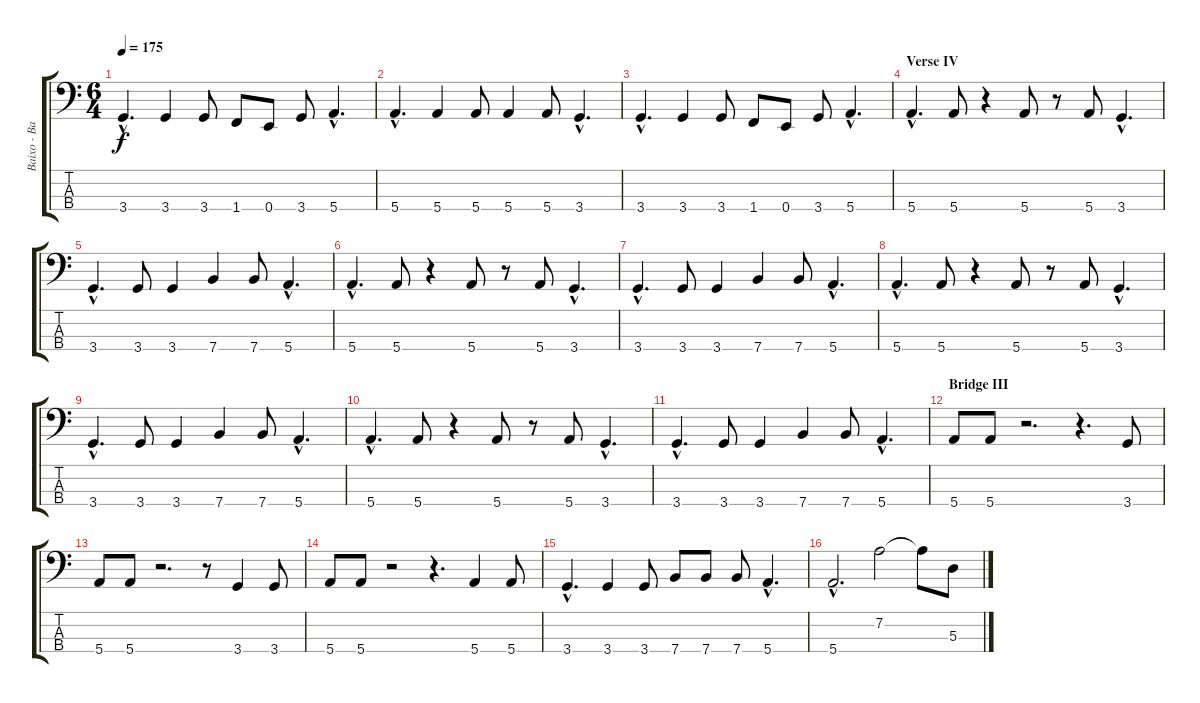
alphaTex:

\track ("Baixo - Bass" "Baixo - Ba") {instrument electricbassfinger}
\staff {score tabs}
\tuning (G2 D2 A1 E1) {hide}
\ts (6 4)
\tempo 175
\clef f4
\ks c
3.4{hac}.4{d dy f} 3.4.4 3.4.8 1.4.8 0.4.8 3.4.8 5.4{hac}.4{d} |
5.4{hac}.4{d} 5.4.4 5.4.8 5.4.4 5.4.8 3.4{hac}.4{d} |
3.4{hac}.4{d} 3.4.4 3.4.8 1.4.8 0.4.8 3.4.8 5.4{hac}.4{d} |
\section ("" "Verse IV")
5.4{hac}.4{d} 5.4.8 r.4 5.4.8 r.8 5.4.8 3.4{hac}.4{d} |
3.4{hac}.4{d} 3.4.8 3.4.4 7.4.4 7.4.8 5.4{hac}.4{d} |
5.4{hac}.4{d} 5.4.8 r.4 5.4.8 r.8 5.4.8 3.4{hac}.4{d} |
3.4{hac}.4{d} 3.4.8 3.4.4 7.4.4 7.4.8 5.4{hac}.4{d} |
5.4{hac}.4{d} 5.4.8 r.4 5.4.8 r.8 5.4.8 3.4{hac}.4{d} |
3.4{hac}.4{d} 3.4.8 3.4.4 7.4.4 7.4.8 5.4{hac}.4{d} |
5.4{hac}.4{d} 5.4.8 r.4 5.4.8 r.8 5.4.8 3.4{hac}.4{d} |
3.4{hac}.4{d} 3.4.8 3.4.4 7.4.4 7.4.8 5.4{hac}.4{d} |
\section ("" "Bridge III")
5.4.8 5.4.8 r.2{d} r.4{d} 3.4.8 |
5.4.8 5.4.8 r.2{d} r.8 3.4.4 3.4.8 |
5.4.8 5.4.8 r.2 r.4{d} 5.4.4 5.4.8 |
3.4{hac}.4{d} 3.4.4 3.4.8 7.4.8 7.4.8 7.4.8 5.4{hac}.4{d} |
5.4{hac}.2{d} 7.2.2 7.2{t}.8 5.3.8
